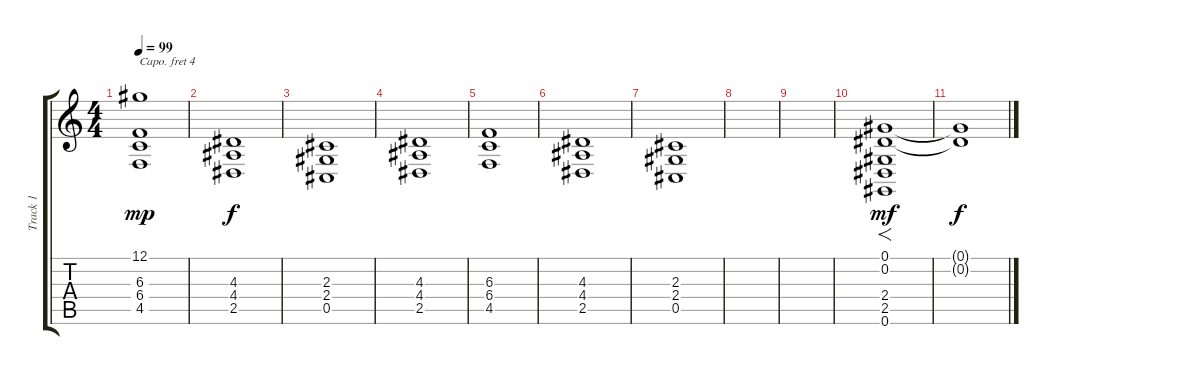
\track ("Track 1" "Track 1") {instrument pad2warm}
\staff {score tabs}
\capo 4
\tuning (E4 B3 G3 D3 A2 E2) {hide}
\ts (4 4)
\tempo 99
\clef g2
\ks c
(12.1 6.3 6.4 4.5).1{dy mp} |
(4.3 4.4 2.5).1{dy f} |
(2.3 2.4 0.5).1 |
(4.3 4.4 2.5).1 |
(6.3 6.4 4.5).1 |
(4.3 4.4 2.5).1 |
(2.3 2.4 0.5).1 |
|
|
(0.1 0.2 2.4 2.5 0.6).1{f dy mf} |
(0.1{t} 0.2{t}).1{dy f}
